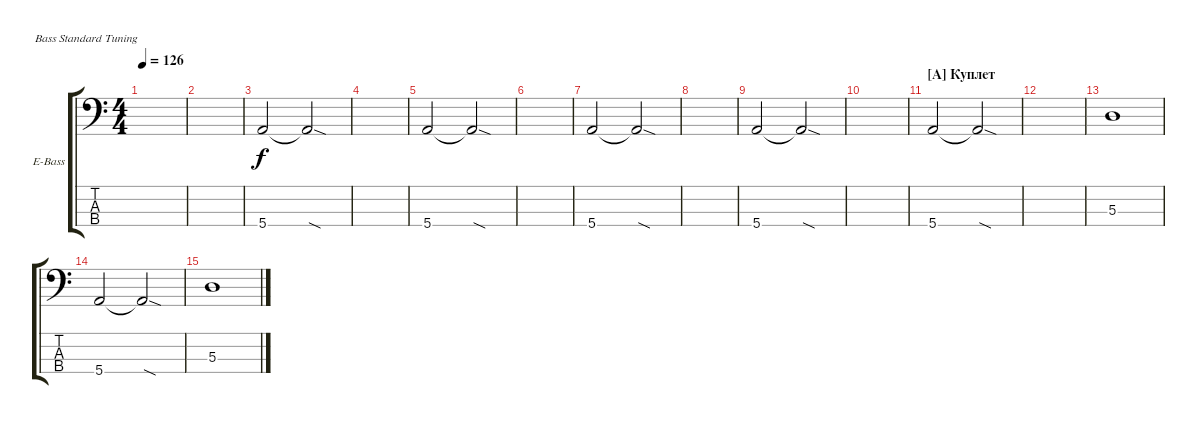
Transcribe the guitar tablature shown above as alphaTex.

\defaultSystemsLayout 4
\bracketExtendMode groupsimilarinstruments
\firstSystemTrackNameOrientation horizontal
\otherSystemsTrackNameOrientation horizontal
\track ("А. Андреев" "E-Bass") {instrument electricbassfinger}
\staff {score tabs}
\tuning (G2 D2 A1 E1)
\ts (4 4)
\tempo 126
\clef f4
\ks c
|
|
5.4.2 5.4{sod t}.2 |
|
5.4.2 5.4{sod t}.2 |
|
5.4.2 5.4{sod t}.2 |
|
5.4.2 5.4{sod t}.2 |
|
\section ("A" "Куплет")
5.4.2 5.4{sod t}.2 |
|
5.3.1 |
5.4.2 5.4{sod t}.2 |
5.3.1
